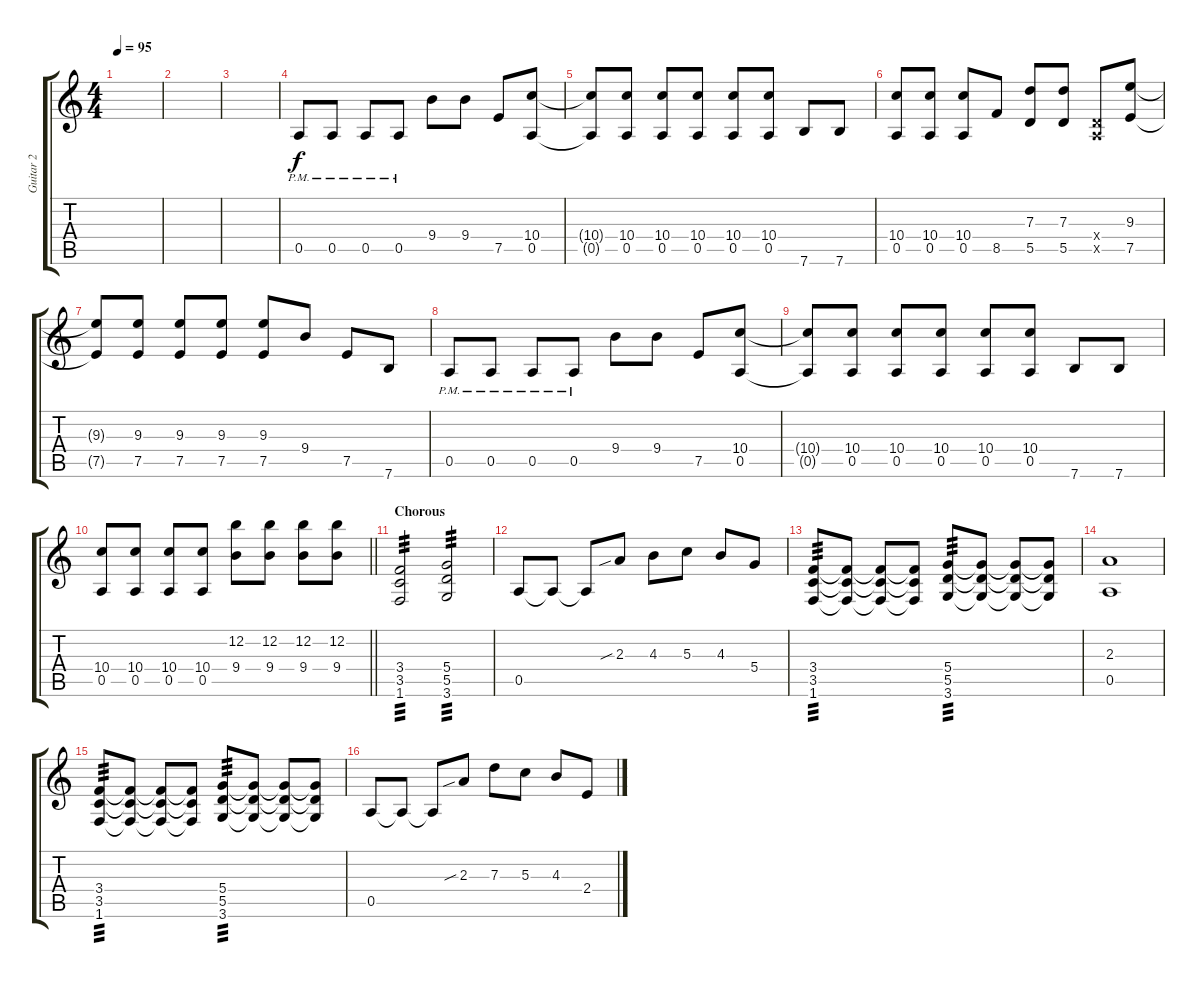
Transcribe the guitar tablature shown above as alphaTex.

\track ("Guitar 2" "Guitar 2") {instrument distortionguitar}
\staff {score tabs}
\tuning (E4 B3 G3 D3 A2 E2) {hide}
\ts (4 4)
\tempo 95
\clef g2
\ks c
|
|
|
0.5{pm}.8 0.5{pm}.8 0.5{pm}.8 0.5{pm}.8 9.4.8 9.4.8 7.5.8 (10.4 0.5).8 |
(10.4{t} 0.5{t}).8 (10.4 0.5).8 (10.4 0.5).8 (10.4 0.5).8 (10.4 0.5).8 (10.4 0.5).8 7.6.8 7.6.8 |
(10.4 0.5).8 (10.4 0.5).8 (10.4 0.5).8 8.5.8 (7.3 5.5).8 (7.3 5.5).8 (0.4{x} 0.5{x}).8 (9.3 7.5).8 |
(9.3{t} 7.5{t}).8 (9.3 7.5).8 (9.3 7.5).8 (9.3 7.5).8 (9.3 7.5).8 9.4.8 7.5.8 7.6.8 |
0.5{pm}.8 0.5{pm}.8 0.5{pm}.8 0.5{pm}.8 9.4.8 9.4.8 7.5.8 (10.4 0.5).8 |
(10.4{t} 0.5{t}).8 (10.4 0.5).8 (10.4 0.5).8 (10.4 0.5).8 (10.4 0.5).8 (10.4 0.5).8 7.6.8 7.6.8 |
\barLineRight lightlight
(10.4 0.5).8 (10.4 0.5).8 (10.4 0.5).8 (10.4 0.5).8 (12.2 9.4).8 (12.2 9.4).8 (12.2 9.4).8 (12.2 9.4).8 |
\section ("" "Chorous")
(3.4 3.5 1.6).2{tp 3} (5.4 5.5 3.6).2{tp 3} |
0.5.8 0.5{t}.8 0.5{t}.8 2.3{sib}.8 4.3.8 5.3.8 4.3.8 5.4.8 |
(3.4 3.5 1.6).8{tp 3} (3.4{t} 3.5{t} 1.6{t}).8 (3.4{t} 3.5{t} 1.6{t}).8 (3.4{t} 3.5{t} 1.6{t}).8 (5.4 5.5 3.6).8{tp 3} (5.4{t} 5.5{t} 3.6{t}).8 (5.4{t} 5.5{t} 3.6{t}).8 (5.4{t} 5.5{t} 3.6{t}).8 |
(2.3 0.5).1 |
(3.4 3.5 1.6).8{tp 3} (3.4{t} 3.5{t} 1.6{t}).8 (3.4{t} 3.5{t} 1.6{t}).8 (3.4{t} 3.5{t} 1.6{t}).8 (5.4 5.5 3.6).8{tp 3} (5.4{t} 5.5{t} 3.6{t}).8 (5.4{t} 5.5{t} 3.6{t}).8 (5.4{t} 5.5{t} 3.6{t}).8 |
0.5.8 0.5{t}.8 0.5{t}.8 2.3{sib}.8 7.3.8 5.3.8 4.3.8 2.4.8
